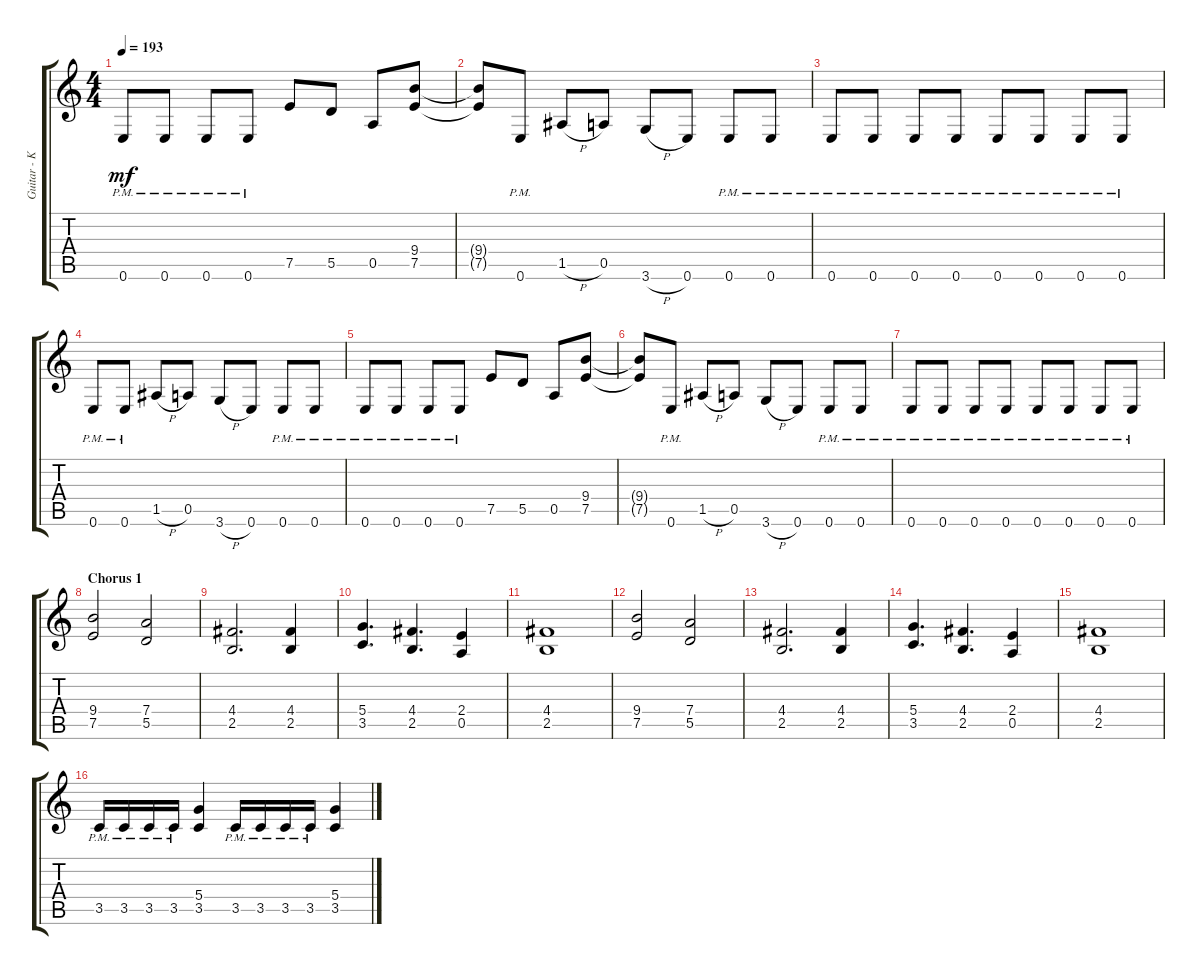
\track ("Guitar - Kirk" "Guitar - K") {instrument distortionguitar}
\staff {score tabs}
\tuning (E4 B3 G3 D3 A2 E2) {hide}
\ts (4 4)
\tempo 193
\clef g2
\ks c
0.6{pm}.8{dy mf} 0.6{pm}.8 0.6{pm}.8 0.6{pm}.8 7.5.8 5.5.8 0.5.8 (9.4 7.5).8 |
(9.4{t} 7.5{t}).8 0.6{pm}.8 1.5{h}.8 0.5.8 3.6{h}.8 0.6.8 0.6{pm}.8 0.6{pm}.8 |
0.6{pm}.8 0.6{pm}.8 0.6{pm}.8 0.6{pm}.8 0.6{pm}.8 0.6{pm}.8 0.6{pm}.8 0.6{pm}.8 |
0.6{pm}.8 0.6{pm}.8 1.5{h}.8 0.5.8 3.6{h}.8 0.6.8 0.6{pm}.8 0.6{pm}.8 |
0.6{pm}.8 0.6{pm}.8 0.6{pm}.8 0.6{pm}.8 7.5.8 5.5.8 0.5.8 (9.4 7.5).8 |
(9.4{t} 7.5{t}).8 0.6{pm}.8 1.5{h}.8 0.5.8 3.6{h}.8 0.6.8 0.6{pm}.8 0.6{pm}.8 |
0.6{pm}.8 0.6{pm}.8 0.6{pm}.8 0.6{pm}.8 0.6{pm}.8 0.6{pm}.8 0.6{pm}.8 0.6{pm}.8 |
\section ("" "Chorus 1")
(9.4 7.5).2 (7.4 5.5).2 |
(4.4 2.5).2{d} (4.4 2.5).4 |
(5.4 3.5).4{d} (4.4 2.5).4{d} (2.4 0.5).4 |
(4.4 2.5).1 |
(9.4 7.5).2 (7.4 5.5).2 |
(4.4 2.5).2{d} (4.4 2.5).4 |
(5.4 3.5).4{d} (4.4 2.5).4{d} (2.4 0.5).4 |
(4.4 2.5).1 |
3.5{pm}.16 3.5{pm}.16 3.5{pm}.16 3.5{pm}.16 (5.4 3.5).4 3.5{pm}.16 3.5{pm}.16 3.5{pm}.16 3.5{pm}.16 (5.4 3.5).4
